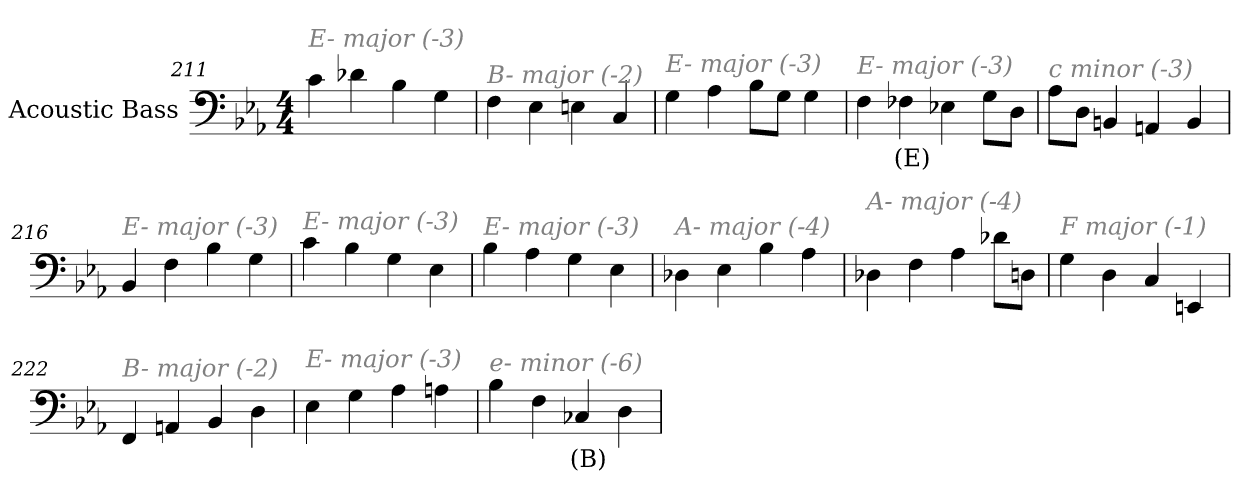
**kern	**text
*part1	*part1
*staff1	*staff1
*I"Acoustic Bass	*
*clefF4	*
*ITrd7c12	*
*k[b-e-a-]	*
*E-:	*
*M4/4	*
=211	=211
!LO:TX:i:color=#808080:t=E- major (-3)	!
4C	.
4D-X	.
4BB-	.
4GG	.
=212	=212
!LO:TX:i:color=#808080:t=B- major (-2)	!
4FF	.
4EE-	.
4EEn	.
4CC	.
=213	=213
!LO:TX:i:color=#808080:t=E- major (-3)	!
4GG	.
4AA-	.
8BB-L	.
8GGJ	.
4GG	.
=214	=214
!LO:TX:i:color=#808080:t=E- major (-3)	!
4FF	.
4FF-Xi	(E)
4EE-X	.
8GGL	.
8DDJ	.
=215	=215
!LO:TX:i:color=#808080:t=c minor (-3)	!
8AA-L	.
8DDJ	.
4BBBn	.
4AAAn	.
4BBB	.
=216	=216
!LO:TX:i:color=#808080:t=E- major (-3)	!
4BBB-	.
4FF	.
4BB-	.
4GG	.
=217	=217
!LO:TX:i:color=#808080:t=E- major (-3)	!
4C	.
4BB-	.
4GG	.
4EE-	.
=218	=218
!LO:TX:i:color=#808080:t=E- major (-3)	!
4BB-	.
4AA-	.
4GG	.
4EE-	.
=219	=219
!LO:TX:i:color=#808080:t=A- major (-4)	!
4DD-X	.
4EE-	.
4BB-	.
4AA-	.
=220	=220
!LO:TX:i:color=#808080:t=A- major (-4)	!
4DD-X	.
4FF	.
4AA-	.
8D-XL	.
8DDnJ	.
=221	=221
!LO:TX:i:color=#808080:t=F major (-1)	!
4GG	.
4DD	.
4CC	.
4EEEn	.
=222	=222
!LO:TX:i:color=#808080:t=B- major (-2)	!
4FFF	.
4AAAn	.
4BBB-	.
4DD	.
=223	=223
!LO:TX:i:color=#808080:t=E- major (-3)	!
4EE-	.
4GG	.
4AA-	.
4AAn	.
=224	=224
!LO:TX:i:color=#808080:t=e- minor (-6)	!
4BB-	.
4FF	.
4CC-Xi	(B)
4DD	.
=	=
*-	*-
